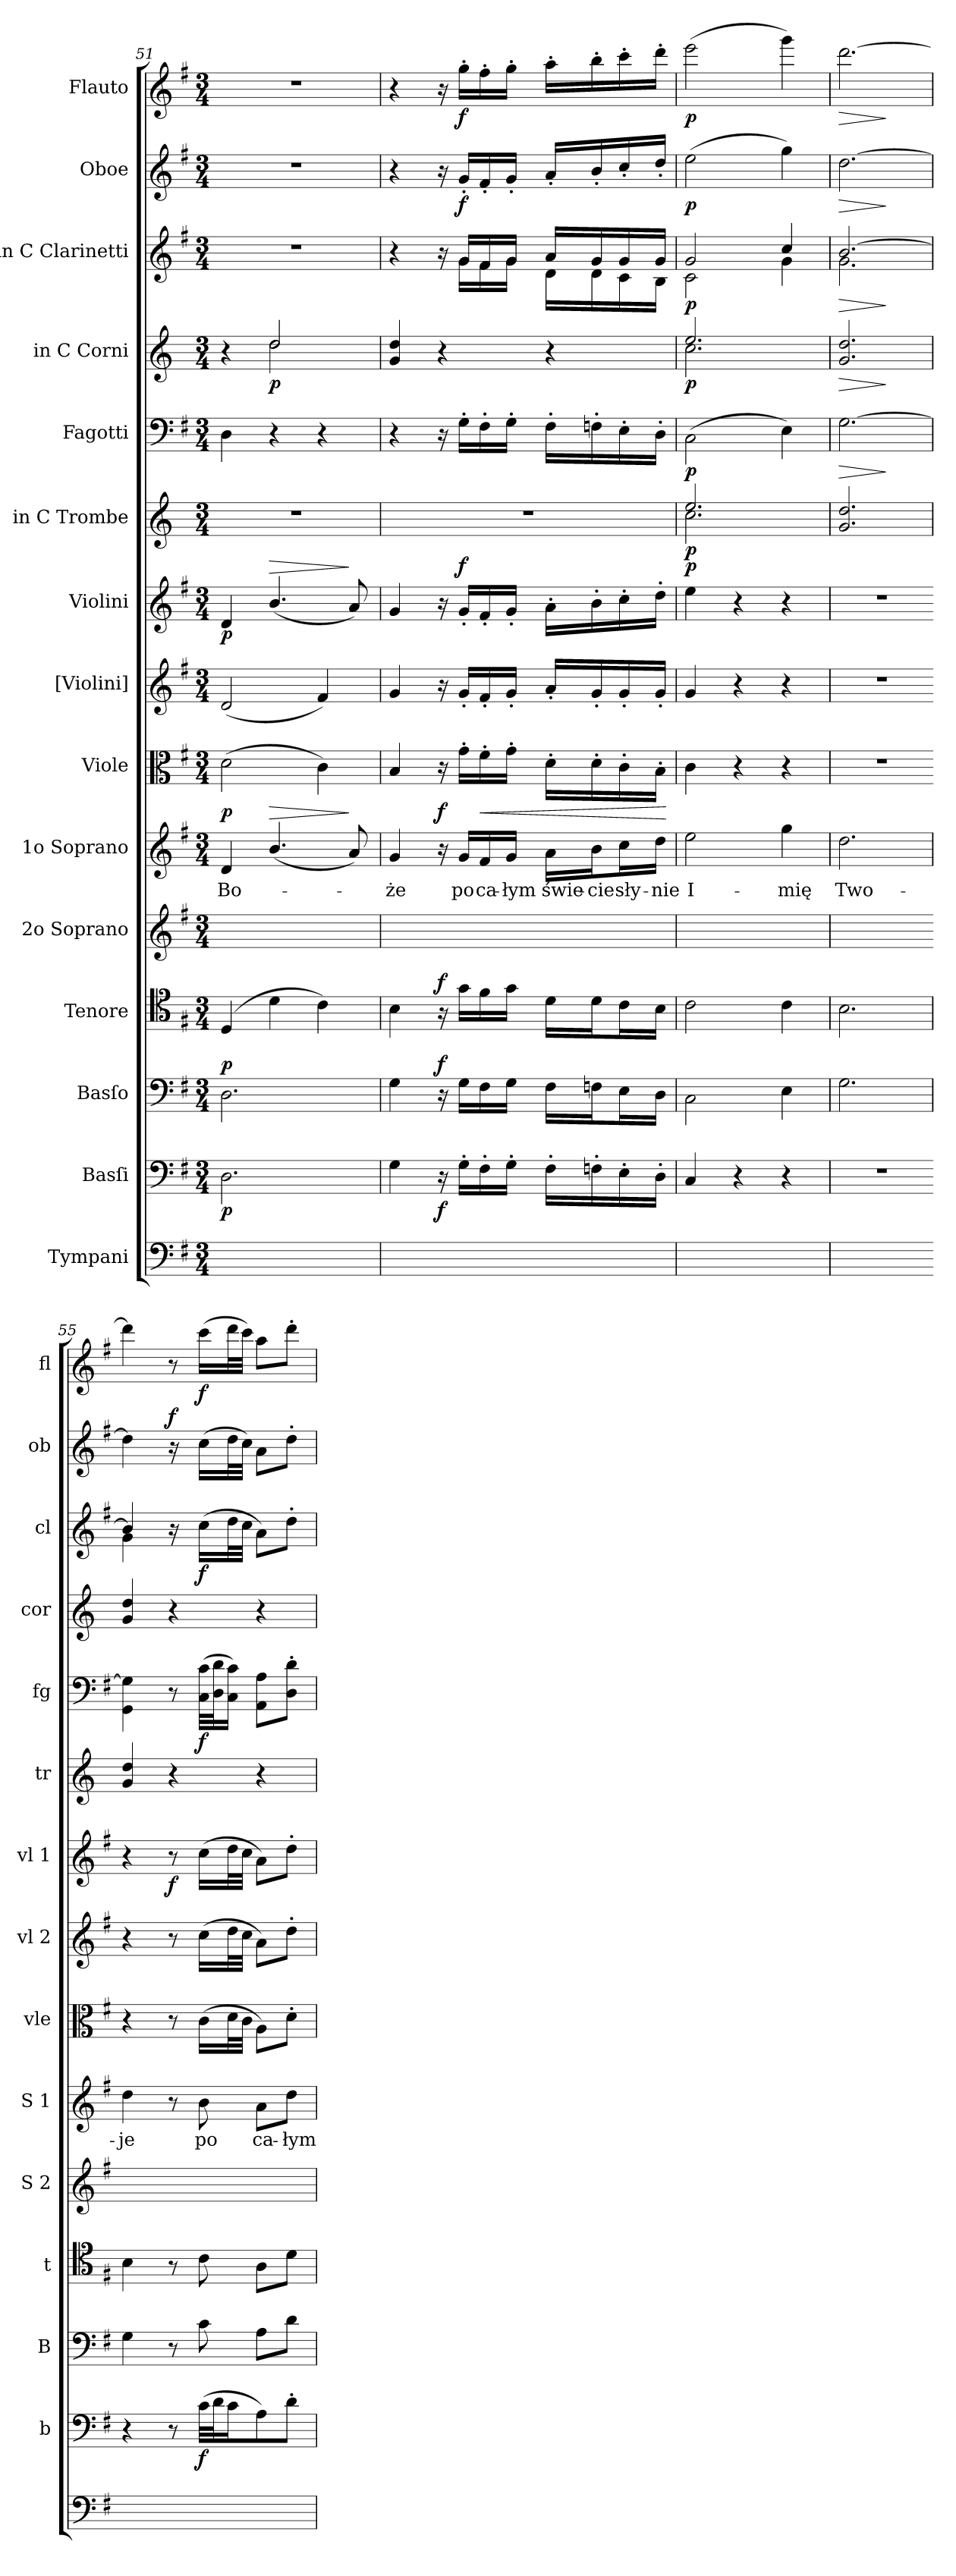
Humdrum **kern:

**kern	**kern	**dynam	**kern	**dynam	**kern	**dynam	**kern	**kern	**text	**dynam	**kern	**kern	**kern	**dynam	**kern	**dynam	**kern	**dynam	**kern	**dynam	**kern	**dynam	**kern	**dynam	**kern	**dynam
*part15	*part14	*part14	*part13	*part13	*part12	*part12	*part11	*part10	*part10	*part10	*part9	*part8	*part7	*part7	*part6	*part6	*part5	*part5	*part4	*part4	*part3	*part3	*part2	*part2	*part1	*part1
*staff15	*staff14	*staff14	*staff13	*staff13	*staff12	*staff12	*staff11	*staff10	*staff10	*staff10	*staff9	*staff8	*staff7	*staff7	*staff6	*staff6	*staff5	*staff5	*staff4	*staff4	*staff3	*staff3	*staff2	*staff2	*staff1	*staff1
*I"Tympani	*I"Basſi	*	*I"Basſo	*	*I"Tenore	*	*I"2o Soprano	*I"1o Soprano	*	*	*I"Viole	*I"[Violini]	*I"Violini	*	*I"in C Trombe	*	*I"Fagotti	*	*I"in C Corni	*	*I"in C Clarinetti	*	*I"Oboe	*	*I"Flauto	*
*	*I'b	*	*I'B	*	*I't	*	*I'S 2	*I'S 1	*	*	*I'vle	*I'vl 2	*I'vl 1	*	*I'tr	*	*I'fg	*	*I'cor	*	*I'cl	*	*I'ob	*	*I'fl	*
*clefF4	*clefF4	*	*clefF4	*	*clefC4	*	*clefG2	*clefG2	*	*	*clefC3	*clefG2	*clefG2	*	*clefG2	*	*clefF4	*	*clefG2	*	*clefG2	*	*clefG2	*	*clefG2	*
*k[f#]	*k[f#]	*	*k[f#]	*	*k[f#]	*	*k[f#]	*k[f#]	*	*	*k[f#]	*k[f#]	*k[f#]	*	*k[]	*	*k[f#]	*	*k[]	*	*k[f#]	*	*k[f#]	*	*k[f#]	*
*G:	*G:	*	*G:	*	*G:	*	*G:	*G:	*	*	*G:	*G:	*G:	*	*	*	*G:	*	*	*	*G:	*	*G:	*	*G:	*
*M3/4	*M3/4	*	*M3/4	*	*M3/4	*	*M3/4	*M3/4	*	*	*M3/4	*M3/4	*M3/4	*	*M3/4	*	*M3/4	*	*M3/4	*	*M3/4	*	*M3/4	*	*M3/4	*
=51	=51	=51	=51	=51	=51	=51	=51	=51	=51	=51	=51	=51	=51	=51	=51	=51	=51	=51	=51	=51	=51	=51	=51	=51	=51	=51
*	*	*	*	*	*	*	*	*	*	*	*	*	*	*	*	*	*	*	*^	*	*	*	*	*	*	*
!	!	!	!	!LO:DY:a	!	!	!	!	!	!LO:DY:a	!	!	!	!	!	!	!	!	!	!	!	!	!	!	!	!	!
2.ryy	2.D\	p	2.D\	p	(4D/	.	2.ryy	4d/	Bo-	p	(2d\	(2d/	4d/	p	2.r	.	4D\	.	4r	4rAyy	.	2.r	.	2.r	.	2.r	.
!	!	!	!	!	!	!	!	!	!	!LO:HP:a	!	!	!	!LO:HP:a	!	!	!	!	!	!	!	!	!	!	!	!	!
.	.	.	.	.	4d\	.	.	(4.b/	.	>	.	.	(4.b/	>	.	.	4r	.	2dd/	2dd\	p	.	.	.	.	.	.
.	.	.	.	.	4c\)	.	.	.	.	.	4c\)	4f#/)	.	.	.	.	4r	.	.	.	.	.	.	.	.	.	.
.	.	.	.	.	.	.	.	8a/)	.	]	.	.	8a/)	]	.	.	.	.	.	.	.	.	.	.	.	.	.
*	*	*	*	*	*	*	*	*	*	*	*	*	*	*	*	*	*	*	*v	*v	*	*	*	*	*	*	*
=52	=52	=52	=52	=52	=52	=52	=52	=52	=52	=52	=52	=52	=52	=52	=52	=52	=52	=52	=52	=52	=52	=52	=52	=52	=52	=52
*	*	*	*	*	*	*	*	*	*	*	*	*	*	*	*	*	*	*	*	*	*^	*	*	*	*	*
2.ryy	4G\	.	4G\	.	4B\	.	2.ryy	4g/	-że	.	4B/	4g/	4g/	.	2.r	.	4r	.	4g/ 4dd/	.	4r	4rAyy	.	4r	.	4r	.
!	!	!	!	!LO:DY:a	!	!LO:DY:a	!	!	!	!LO:DY:a	!	!	!	!	!	!	!	!	!	!	!	!	!	!	!	!	!
.	16r	f	16r	f	16r	f	.	16r	.	f	16r	16r	16r	.	.	.	16r	.	4r	.	16r	16rcyy	.	16r	.	16r	.
!	!	!	!	!	!	!	!	!	!	!	!	!	!	!LO:DY:a	!	!	!	!	!	!	!	!	!	!	!	!	!
.	16G'\LL	.	16G\LL	.	16g\LL	.	.	16g/LL	po	.	16g'\LL	16g'/LL	16g'/LL	f	.	.	16G'\LL	.	.	.	16g/LL	16g\LL	.	16g'/LL	f	16gg'\LL	f
!	!	!	!	!	!	!	!	!	!	!LO:HP:a	!	!	!	!	!	!	!	!	!	!	!	!	!	!	!	!	!
.	16F#'\	.	16F#\	.	16f#\	.	.	16f#/	ca-	<	16f#'\	16f#'/	16f#'/	.	.	.	16F#'\	.	.	.	16f#/	16f#\	.	16f#'/	.	16ff#'\	.
.	16G'\JJ	.	16G\JJ	.	16g\JJ	.	.	16g/JJ	-łym	.	16g'\JJ	16g'/JJ	16g'/JJ	.	.	.	16G'\JJ	.	.	.	16g/JJ	16g\JJ	.	16g'/JJ	.	16gg'\JJ	.
.	16F#'\LL	.	16F#\LL	.	16d\LL	.	.	16a\LL	świe-	.	16d'\LL	16a'/LL	16a'\LL	.	.	.	16F#'\LL	.	4r	.	16a/LL	16d\LL	.	16a'/LL	.	16aa'\LL	.
.	16Fn'\	.	16Fn\J	.	16d\J	.	.	16b\J	-cie	.	16d'\	16g'/	16b'\	.	.	.	16Fn'\	.	.	.	16g/	16d\	.	16b'/	.	16bb'\	.
.	16E'\	.	16E\L	.	16c\L	.	.	16cc\L	sły-	.	16c'\	16g'/	16cc'\	.	.	.	16E'\	.	.	.	16g/	16c\	.	16cc'/	.	16ccc'\	.
.	16D'\JJ	.	16D\JJ	.	16B\JJ	.	.	16dd\JJ	-nie	.	16B'\JJ	16g'/JJ	16dd'\JJ	.	.	.	16D'\JJ	.	.	.	16g/JJ	16B\JJ	.	16dd'/JJ	.	16ddd'\JJ	.
*	*	*	*	*	*	*	*	*	*	*	*	*	*	*	*	*	*	*	*	*	*v	*v	*	*	*	*	*
.	.	.	.	.	.	.	.	.	.	[	.	.	.	.	.	.	.	.	.	.	.	.	.	.	.	.
=53	=53	=53	=53	=53	=53	=53	=53	=53	=53	=53	=53	=53	=53	=53	=53	=53	=53	=53	=53	=53	=53	=53	=53	=53	=53	=53
*	*	*	*	*	*	*	*	*	*	*	*	*	*	*	*^	*	*	*	*^	*	*^	*	*	*	*	*
!	!	!	!	!	!	!	!	!	!	!	!	!	!	!LO:DY:a	!	!	!	!	!	!	!	!	!	!	!	!	!	!	!
2.ryy	4C/	.	2C\	.	2c\	.	2.ryy	2ee\	I-	.	4c\	4g/	4ee\	p	2.ee/	2.cc\	p	(2C\	p	2.ee/	2.cc\	p	2g/	2c\	p	(2ee\	p	(2eee\	p
.	4r	.	.	.	.	.	.	.	.	.	4r	4r	4r	.	.	.	.	.	.	.	.	.	.	.	.	.	.	.	.
.	4r	.	4E\	.	4c\	.	.	4gg\	-mię	.	4r	4r	4r	.	.	.	.	4E\)	.	.	.	.	4cc/	4g\	.	4gg\)	.	4ggg\)	.
*	*	*	*	*	*	*	*	*	*	*	*	*	*	*	*v	*v	*	*	*	*v	*v	*	*	*	*	*	*	*	*
=54	=54	=54	=54	=54	=54	=54	=54	=54	=54	=54	=54	=54	=54	=54	=54	=54	=54	=54	=54	=54	=54	=54	=54	=54	=54	=54	=54
!	!LO:N:vis=1	!	!	!	!	!	!	!	!	!	!LO:N:vis=1	!LO:N:vis=1	!LO:N:vis=1	!	!	!	!	!LO:HP:b	!	!LO:HP:b	!	!	!LO:HP:b	!	!LO:HP:b	!	!LO:HP:b
2.ryy	2.r	.	2.G\	.	2.B\	.	2.ryy	2.dd\	Two-	.	2.r	2.r	2.r	.	2.g/ 2.dd/	.	[2.G\	>	2.g/ 2.dd/	>	[2.b/	2.g\	>	[2.dd\	>	[2.ddd\	>
*	*	*	*	*	*	*	*	*	*	*	*	*	*	*	*	*	*	*	*	*	*v	*v	*	*	*	*	*
.	.	.	.	.	.	.	.	.	.	.	.	.	.	.	.	.	.	]	.	]	.	]	.	]	.	]
=55	=55	=55	=55	=55	=55	=55	=55-	=55	=55	=55	=55	=55	=55	=55	=55	=55	=55	=55	=55	=55	=55	=55	=55	=55	=55	=55
*	*	*	*	*	*	*	*	*	*	*	*	*	*	*	*	*	*	*	*	*	*^	*	*	*	*	*
2.ryy	4r	.	4G\	.	4B\	.	2.ryy	4dd\	-je	.	4r	4r	4r	.	4g/ 4dd/	.	4GG\ 4G]\	.	4g/ 4dd/	.	4b/]	4g\	.	4dd\]	.	4ddd\]	.
!	!	!	!	!	!	!	!	!	!	!	!	!	!	!	!	!	!	!	!	!	!LO:N:vis=16	!	!	!LO:N:vis=16	!LO:DY:a	!	!
.	8r	.	8r	.	8r	.	.	8r	.	.	8r	8r	8r	f	4r	.	8r	.	4r	.	8r	4rcyy	.	8r	f	8r	.
.	(32c\LLL	f	8c\	.	8c\	.	.	8b\	po	.	(16c\LL	(16cc\LL	(16cc\LL	.	.	.	(32C\ 32c\LLL	f	.	.	(16cc\LL	.	f	(16cc\LL	.	(16ccc\LL	f
.	32d\J	.	.	.	.	.	.	.	.	.	.	.	.	.	.	.	32D\ 32d\J	.	.	.	.	.	.	.	.	.	.
.	16c\J	.	.	.	.	.	.	.	.	.	32d\L	32dd\L	32dd\L	.	.	.	16C\ 16c\JJ)	.	.	.	32dd\L	.	.	32dd\L	.	32ddd\L	.
.	.	.	.	.	.	.	.	.	.	.	32c\JJJ	32cc\JJJ	32cc\JJJ	.	.	.	.	.	.	.	32cc\JJJ	.	.	32cc\JJJ)	.	32ccc\JJJ)	.
.	8A\)	.	8A\L	.	8A\L	.	.	8a\L	ca-	.	8A\L)	8a\L)	8a\L)	.	4r	.	8AA\ 8A\L	.	4r	.	8a\L)	4rcyy	.	8a\L	.	8aa\L	.
.	8d'\J	.	8d\J	.	8d\J	.	.	8dd\J	-łym	.	8d'\J	8dd'\J	8dd'\J	.	.	.	8D'\ 8d'\J	.	.	.	8dd'\J	.	.	8dd'\J	.	8ddd'\J	.
*	*	*	*	*	*	*	*	*	*	*	*	*	*	*	*	*	*	*	*	*	*v	*v	*	*	*	*	*
=	=	=	=	=	=	=	=	=	=	=	=	=	=	=	=	=	=	=	=	=	=	=	=	=	=	=
*-	*-	*-	*-	*-	*-	*-	*-	*-	*-	*-	*-	*-	*-	*-	*-	*-	*-	*-	*-	*-	*-	*-	*-	*-	*-	*-
